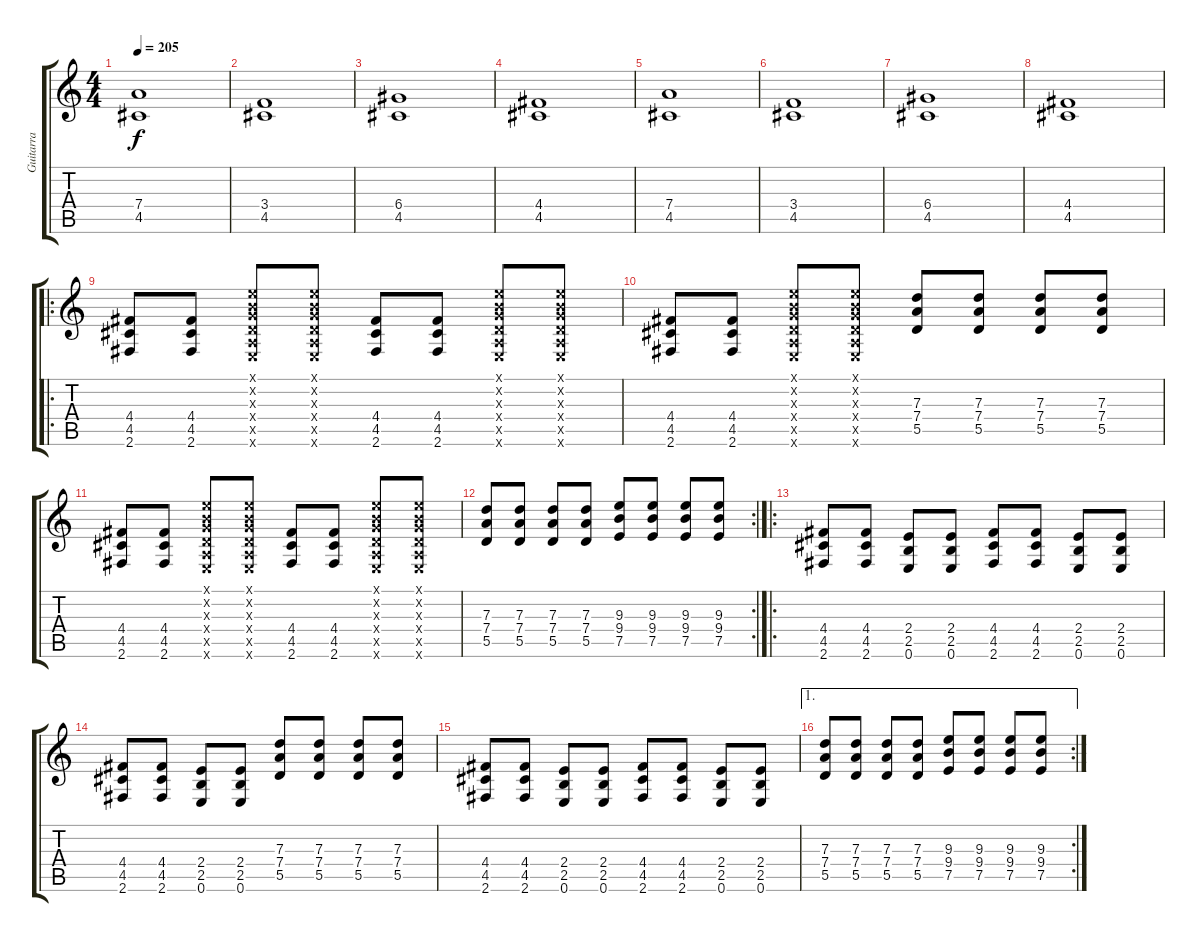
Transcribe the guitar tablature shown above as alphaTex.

\track ("Guitarra" "Guitarra") {instrument distortionguitar}
\staff {score tabs}
\tuning (E4 B3 G3 D3 A2 E2) {hide}
\ts (4 4)
\tempo 205
\clef g2
\ks c
(7.4 4.5).1{dy f instrument distortionguitar} |
(3.4 4.5).1 |
(6.4 4.5).1 |
(4.4 4.5).1 |
(7.4 4.5).1 |
(3.4 4.5).1 |
(6.4 4.5).1 |
(4.4 4.5).1 |
\ro
(4.4 4.5 2.6).8 (4.4 4.5 2.6).8 (0.1{x} 0.2{x} 0.3{x} 0.4{x} 0.5{x} 0.6{x}).8 (0.1{x} 0.2{x} 0.3{x} 0.4{x} 0.5{x} 0.6{x}).8 (4.4 4.5 2.6).8 (4.4 4.5 2.6).8 (0.1{x} 0.2{x} 0.3{x} 0.4{x} 0.5{x} 0.6{x}).8 (0.1{x} 0.2{x} 0.3{x} 0.4{x} 0.5{x} 0.6{x}).8 |
(4.4 4.5 2.6).8 (4.4 4.5 2.6).8 (0.1{x} 0.2{x} 0.3{x} 0.4{x} 0.5{x} 0.6{x}).8 (0.1{x} 0.2{x} 0.3{x} 0.4{x} 0.5{x} 0.6{x}).8 (7.3 7.4 5.5).8 (7.3 7.4 5.5).8 (7.3 7.4 5.5).8 (7.3 7.4 5.5).8 |
(4.4 4.5 2.6).8 (4.4 4.5 2.6).8 (0.1{x} 0.2{x} 0.3{x} 0.4{x} 0.5{x} 0.6{x}).8 (0.1{x} 0.2{x} 0.3{x} 0.4{x} 0.5{x} 0.6{x}).8 (4.4 4.5 2.6).8 (4.4 4.5 2.6).8 (0.1{x} 0.2{x} 0.3{x} 0.4{x} 0.5{x} 0.6{x}).8 (0.1{x} 0.2{x} 0.3{x} 0.4{x} 0.5{x} 0.6{x}).8 |
\rc 2
(7.3 7.4 5.5).8 (7.3 7.4 5.5).8 (7.3 7.4 5.5).8 (7.3 7.4 5.5).8 (9.3 9.4 7.5).8 (9.3 9.4 7.5).8 (9.3 9.4 7.5).8 (9.3 9.4 7.5).8 |
\ro
(4.4 4.5 2.6).8 (4.4 4.5 2.6).8 (2.4 2.5 0.6).8 (2.4 2.5 0.6).8 (4.4 4.5 2.6).8 (4.4 4.5 2.6).8 (2.4 2.5 0.6).8 (2.4 2.5 0.6).8 |
(4.4 4.5 2.6).8 (4.4 4.5 2.6).8 (2.4 2.5 0.6).8 (2.4 2.5 0.6).8 (7.3 7.4 5.5).8 (7.3 7.4 5.5).8 (7.3 7.4 5.5).8 (7.3 7.4 5.5).8 |
(4.4 4.5 2.6).8 (4.4 4.5 2.6).8 (2.4 2.5 0.6).8 (2.4 2.5 0.6).8 (4.4 4.5 2.6).8 (4.4 4.5 2.6).8 (2.4 2.5 0.6).8 (2.4 2.5 0.6).8 |
\ae 1
\rc 2
(7.3 7.4 5.5).8 (7.3 7.4 5.5).8 (7.3 7.4 5.5).8 (7.3 7.4 5.5).8 (9.3 9.4 7.5).8 (9.3 9.4 7.5).8 (9.3 9.4 7.5).8 (9.3 9.4 7.5).8
